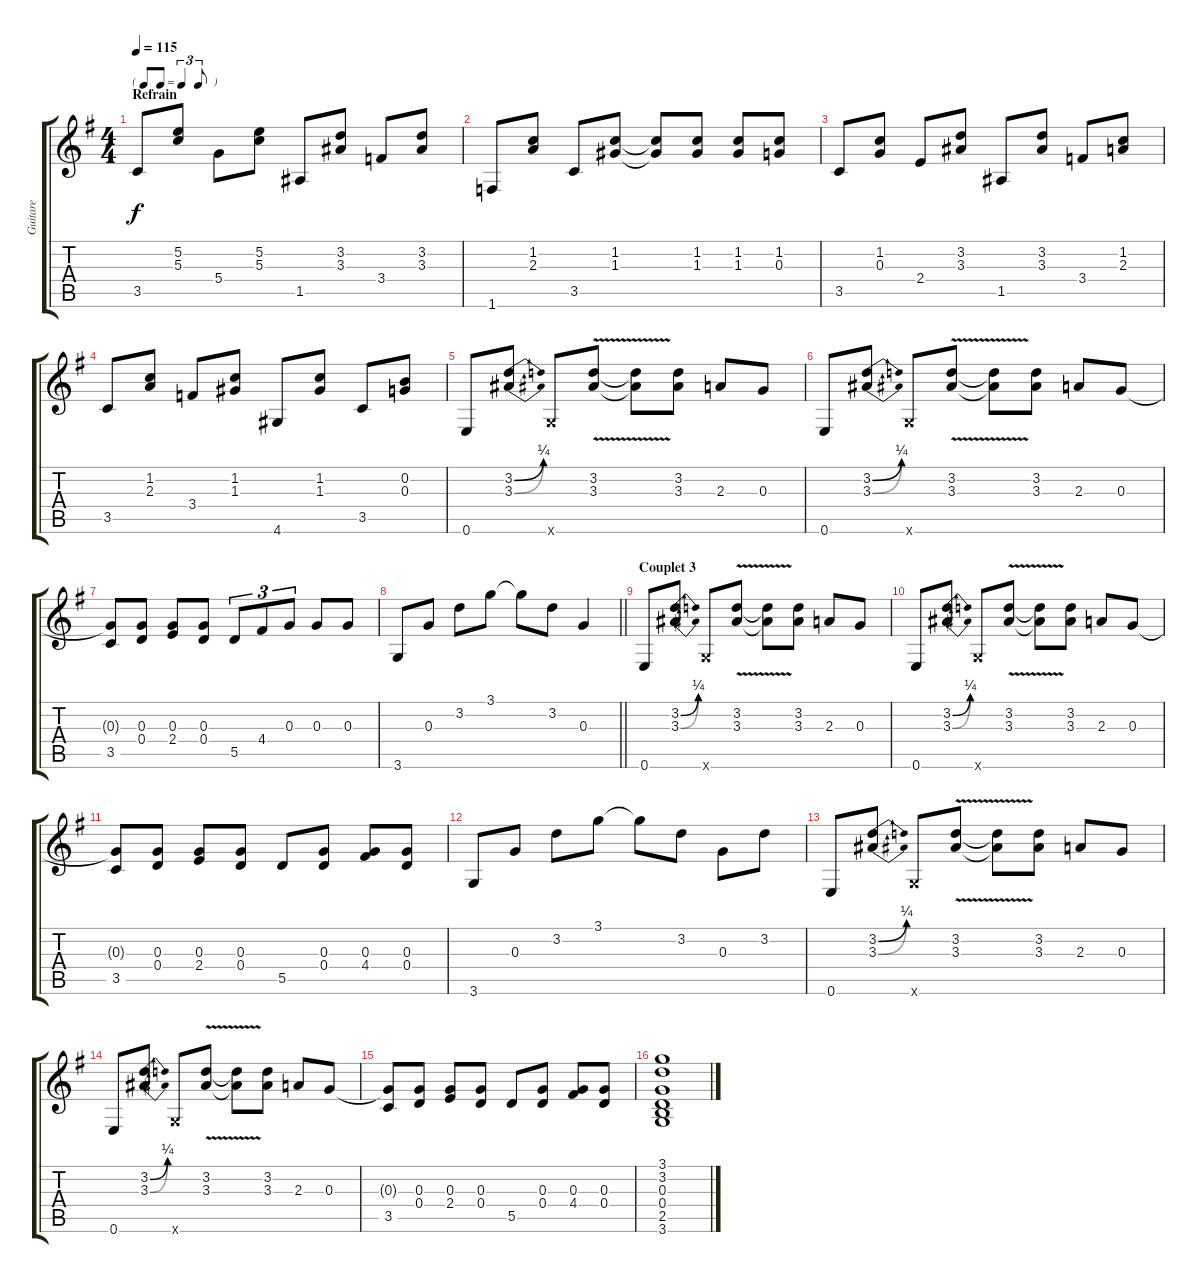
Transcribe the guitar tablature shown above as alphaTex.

\track ("Guitare" "Guitare") {instrument acousticguitarsteel}
\staff {score tabs}
\tuning (E4 B3 G3 D3 A2 E2) {hide}
\ts (4 4)
\tf triplet8th
\section ("" "Refrain")
\tempo 115
\clef g2
\ks g
3.5.8{dy f} (5.2 5.3).8 5.4.8 (5.2 5.3).8 1.5.8 (3.2 3.3).8 3.4.8 (3.2 3.3).8 |
1.6.8 (1.2 2.3).8 3.5.8 (1.2 1.3).8 (1.2{t} 1.3{t}).8 (1.2 1.3).8 (1.2 1.3).8 (1.2 0.3).8 |
3.5.8 (1.2 0.3).8 2.4.8 (3.2 3.3).8 1.5.8 (3.2 3.3).8 3.4.8 (1.2 2.3).8 |
3.5.8 (1.2 2.3).8 3.4.8 (1.2 1.3).8 4.6.8 (1.2 1.3).8 3.5.8 (0.2 0.3).8 |
0.6.8 (3.2{be (bend 0 0 60 1)} 3.3{be (bend 0 0 60 1)}).8 3.6{x}.8 (3.2 3.3{v}).8 (3.2{t} 3.3{t}).8 (3.2 3.3).8 2.3.8 0.3.8 |
0.6.8 (3.2{be (bend 0 0 60 1)} 3.3{be (bend 0 0 60 1)}).8 3.6{x}.8 (3.2 3.3{v}).8 (3.2{t} 3.3{t}).8 (3.2 3.3).8 2.3.8 0.3.8 |
(0.3{t} 3.5).8 (0.3 0.4).8 (0.3 2.4).8 (0.3 0.4).8 5.5.8{tu (3 2)} 4.4.8{tu (3 2)} 0.3.8{tu (3 2)} 0.3.8 0.3.8 |
\barLineRight lightlight
3.6.8 0.3.8 3.2.8 3.1.8 3.1{t}.8 3.2.8 0.3.4 |
\section ("" "Couplet 3")
0.6.8 (3.2{be (bend 0 0 60 1)} 3.3{be (bend 0 0 60 1)}).8 3.6{x}.8 (3.2 3.3{v}).8 (3.2{t} 3.3{t}).8 (3.2 3.3).8 2.3.8 0.3.8 |
0.6.8 (3.2{be (bend 0 0 60 1)} 3.3{be (bend 0 0 60 1)}).8 3.6{x}.8 (3.2 3.3{v}).8 (3.2{t} 3.3{t}).8 (3.2 3.3).8 2.3.8 0.3.8 |
(0.3{t} 3.5).8 (0.3 0.4).8 (0.3 2.4).8 (0.3 0.4).8 5.5.8 (0.3 0.4).8 (0.3 4.4).8 (0.3 0.4).8 |
3.6.8 0.3.8 3.2.8 3.1.8 3.1{t}.8 3.2.8 0.3.8 3.2.8 |
0.6.8 (3.2{be (bend 0 0 60 1)} 3.3{be (bend 0 0 60 1)}).8 3.6{x}.8 (3.2 3.3{v}).8 (3.2{t} 3.3{t}).8 (3.2 3.3).8 2.3.8 0.3.8 |
0.6.8 (3.2{be (bend 0 0 60 1)} 3.3{be (bend 0 0 60 1)}).8 3.6{x}.8 (3.2 3.3{v}).8 (3.2{t} 3.3{t}).8 (3.2 3.3).8 2.3.8 0.3.8 |
(0.3{t} 3.5).8 (0.3 0.4).8 (0.3 2.4).8 (0.3 0.4).8 5.5.8 (0.3 0.4).8 (0.3 4.4).8 (0.3 0.4).8 |
(3.1 3.2 0.3 0.4 2.5 3.6).1
